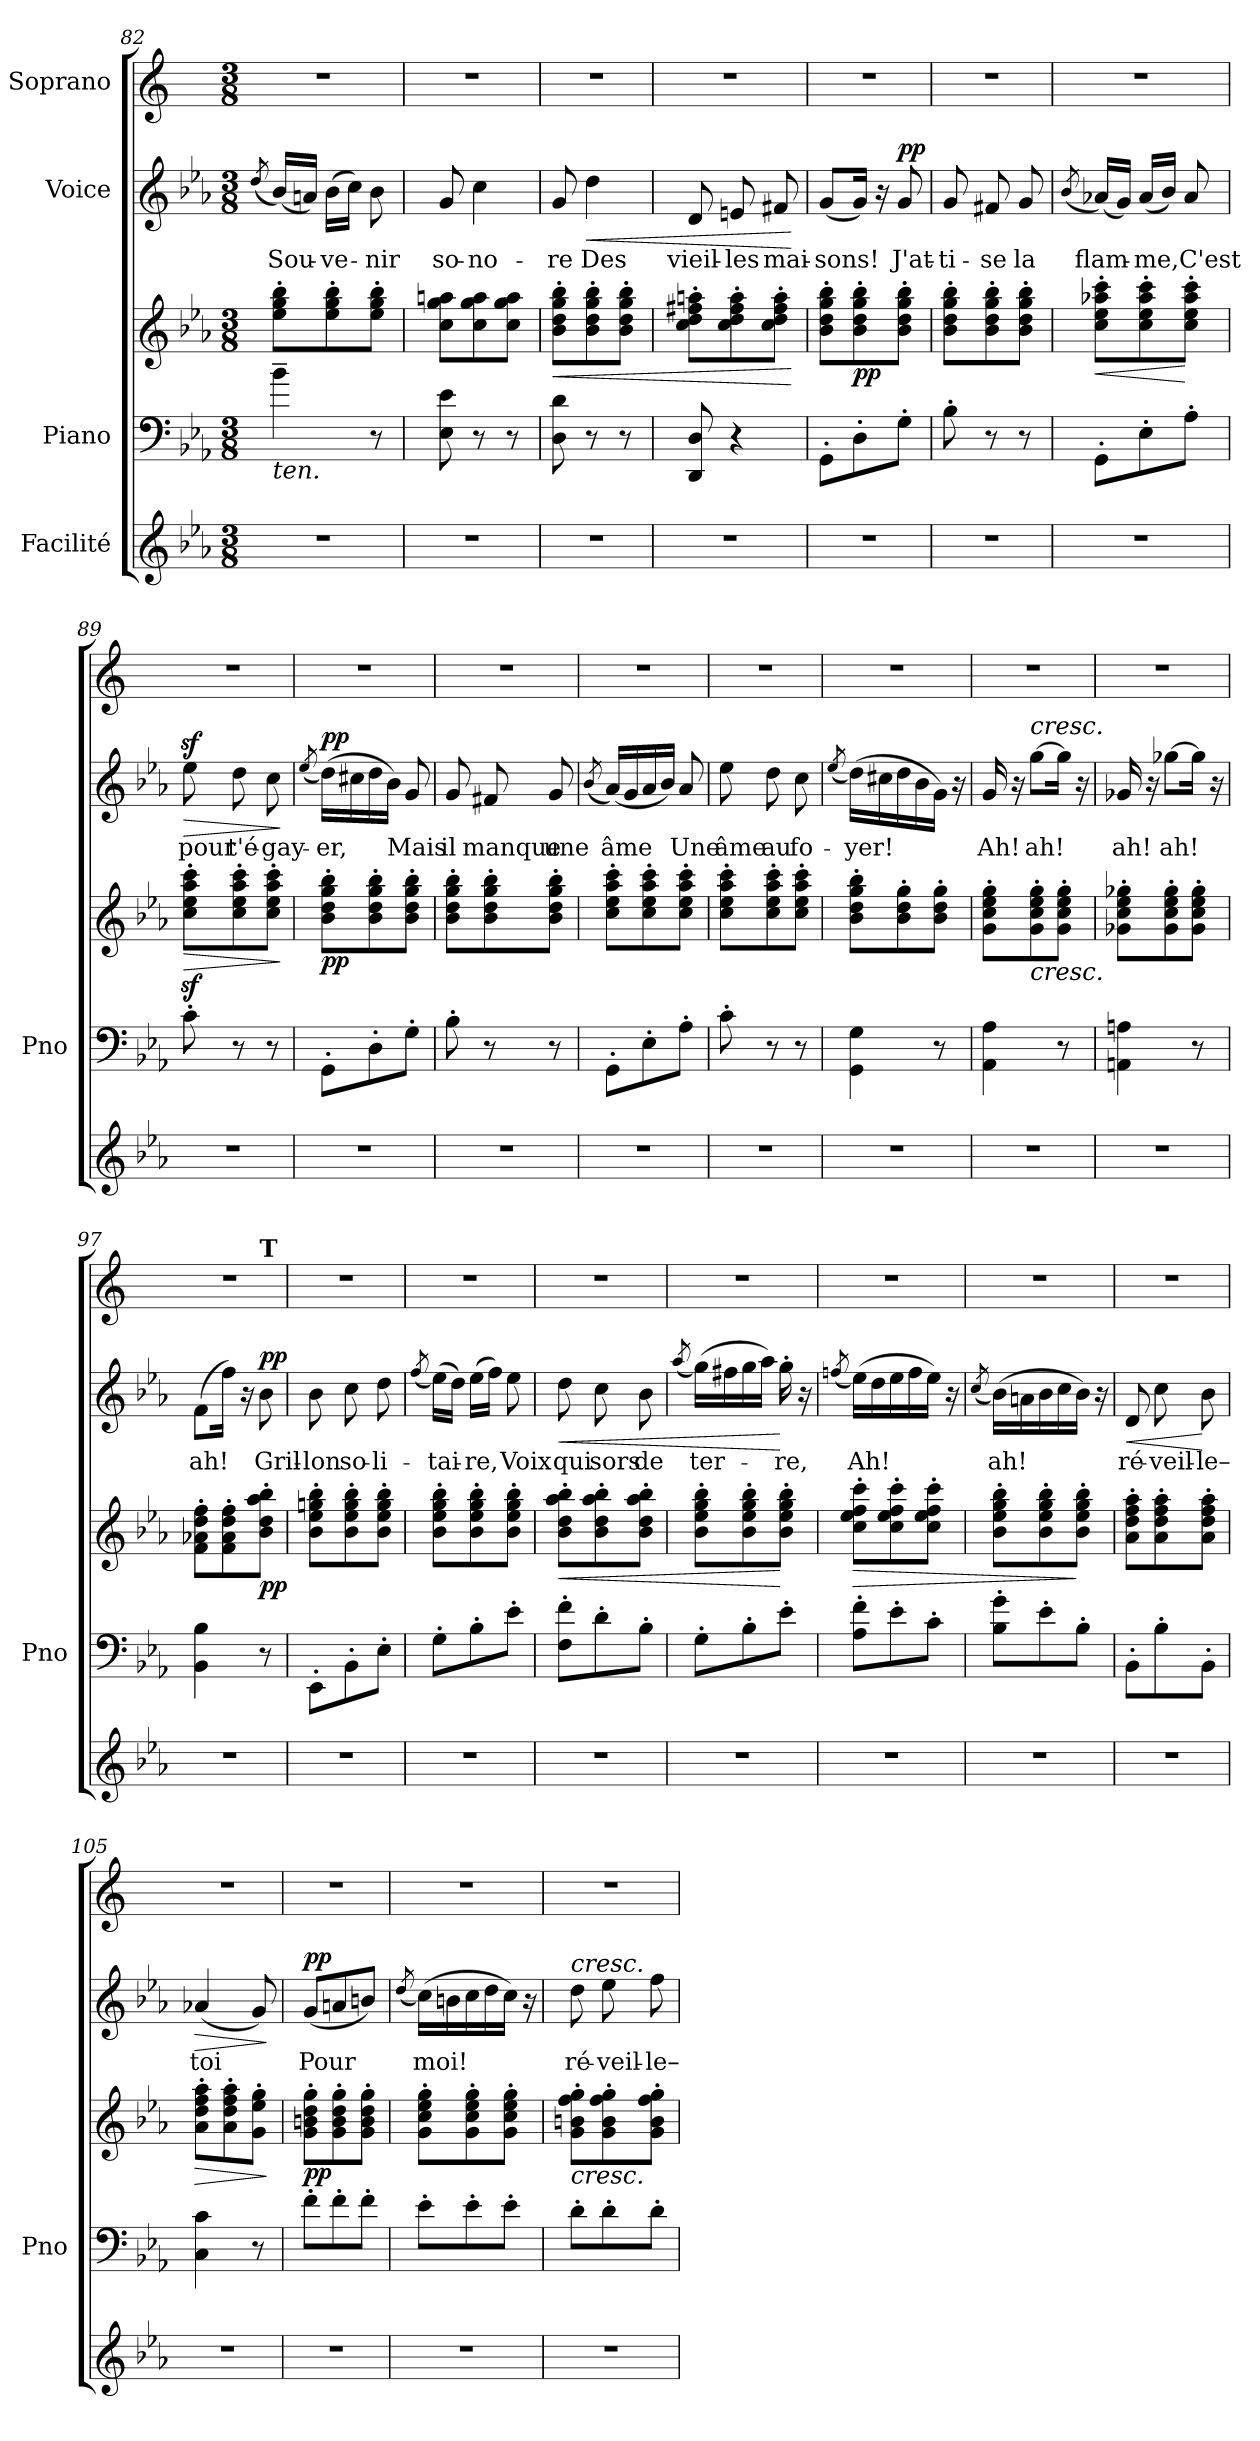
**kern	**kern	**kern	**dynam	**kern	**text	**dynam	**kern
*part4	*part3	*part3	*part3	*part2	*part2	*part2	*part1
*staff5	*staff4	*staff3	*staff3/4	*staff2	*staff2	*staff2	*staff1
*I"Facilité	*I"Piano	*	*	*I"Voice	*	*	*I"Soprano
*	*I'Pno	*	*	*	*	*	*
*clefG2	*clefF4	*clefG2	*	*clefG2	*	*	*clefG2
*k[b-e-a-]	*k[b-e-a-]	*k[b-e-a-]	*	*k[b-e-a-]	*	*	*k[]
*M3/8	*M3/8	*M3/8	*	*M3/8	*	*	*M3/8
=82	=82	=82	=82	=82	=82	=82	=82
.	.	.	.	(<8qdd/	.	.	.
!	!LO:TX:b:i:t=ten.	!	!	!	!	!	!
!	!	!	!	!	!LO:LY:b	!	!
4.r	4b-~\	8ee-\' 8gg\' 8bb-\'L	.	(<16b-/LL)	Sou-	.	4.r
.	.	.	.	16an/JJ)	.	.	.
!	!	!	!	!	!LO:LY:b	!	!
.	.	8ee-\' 8gg\' 8bb-\'	.	(>16b-\LL	-ve-	.	.
.	.	.	.	16cc\JJ)	.	.	.
!	!	!	!	!	!LO:LY:b	!	!
.	8r	8ee-\' 8gg\' 8bb-\'J	.	8b-\	-nir	.	.
!!LO:LB:g=z
=83	=83	=83	=83	=83	=83	=83	=83
!	!	!	!	!	!LO:LY:b	!	!
4.r	8E-\ 8e-\	8cc\ 8gg\ 8aan\L	.	8g/	so-	.	4.r
!	!	!	!	!	!LO:LY:b	!	!
.	8r	8cc\ 8gg\ 8aa\	.	4cc\	-no-	.	.
.	8r	8cc\ 8gg\ 8aa\J	.	.	.	.	.
=84	=84	=84	=84	=84	=84	=84	=84
!	!	!	!LO:HP:b	!	!LO:LY:b	!	!
4.r	8D\ 8d\	8b-\' 8dd\' 8gg\' 8bb-\'L	<	8g/	-re	.	4.r
!	!	!	!	!	!LO:LY:b	!LO:HP:b	!
.	8r	8b-\' 8dd\' 8gg\' 8bb-\'	.	4dd\	Des	<	.
.	8r	8b-\' 8dd\' 8gg\' 8bb-\'J	.	.	.	.	.
=85	=85	=85	=85	=85	=85	=85	=85
!	!	!	!	!	!LO:LY:b	!	!
4.r	8DD/ 8D/	8cc\' 8dd\' 8ff#X\' 8aan\'L	.	8d/	vieil-	.	4.r
!	!	!	!	!	!LO:LY:b	!	!
.	4r	8cc\' 8dd\' 8ff#\' 8aa\'	.	8en/	-les	.	.
!	!	!	!	!	!LO:LY:b	!	!
.	.	8cc\' 8dd\' 8ff#\' 8aa\'J	.	8f#X/	mai-	.	.
.	.	.	[	.	.	[	.
=86	=86	=86	=86	=86	=86	=86	=86
!	!	!	!	!	!LO:LY:b	!	!
4.r	8GG'\L	8b-\' 8dd\' 8gg\' 8bb-\'L	.	(<8g/L	-sons!	.	4.r
!	!	!	!LO:DY:b	!	!	!	!
.	8D'\	8b-\' 8dd\' 8gg\' 8bb-\'	pp	16g/Jk)	.	.	.
.	.	.	.	16r	.	.	.
!	!	!	!	!	!LO:LY:b	!LO:DY:a	!
.	8G'\J	8b-\' 8dd\' 8gg\' 8bb-\'J	.	8g/	J'at-	pp	.
=87	=87	=87	=87	=87	=87	=87	=87
!	!	!	!	!	!LO:LY:b	!	!
4.r	8B-'\	8b-\' 8dd\' 8gg\' 8bb-\'L	.	8g/	-ti-	.	4.r
!	!	!	!	!	!LO:LY:b	!	!
.	8r	8b-\' 8dd\' 8gg\' 8bb-\'	.	8f#X/	-se	.	.
!	!	!	!	!	!LO:LY:b	!	!
.	8r	8b-\' 8dd\' 8gg\' 8bb-\'J	.	8g/	la	.	.
=88	=88	=88	=88	=88	=88	=88	=88
.	.	.	.	(<8qb-/	.	.	.
!	!	!	!LO:HP:b	!	!LO:LY:b	!	!
4.r	8GG'\L	8cc\' 8ee-\' 8aa-X\' 8ccc\'L	<	(<16a-X/LL)	flam-	.	4.r
.	.	.	.	16g/JJ)	.	.	.
!	!	!	!	!	!LO:LY:b	!	!
.	8E-'\	8cc\' 8ee-\' 8aa-\' 8ccc\'	.	(<16a-/LL	-me,	.	.
.	.	.	.	16b-/JJ)	.	.	.
!	!	!	!	!	!LO:LY:b	!	!
.	8A-'\J	8cc\' 8ee-\' 8aa-\' 8ccc\'J	[	8a-/	C'est	.	.
!!LO:LB:g=z
=89	=89	=89	=89	=89	=89	=89	=89
!	!	!	!LO:HP:b	!	!LO:LY:b	!LO:HP:b	!
!	!	!	!LO:DY:n=1:b	!	!	!LO:DY:n=1:a	!
4.r	8c'\	8cc\z<' 8ee-\z<' 8aa-\z<' 8ccc\z<'L	> other-dynamics	8ee-z>\	pour	> other-dynamics	4.r
!	!	!	!	!	!LO:LY:b	!	!
.	8r	8cc\' 8ee-\' 8aa-\' 8ccc\'	.	8dd\	t'é-	.	.
!	!	!	!	!	!LO:LY:b	!	!
.	8r	8cc\' 8ee-\' 8aa-\' 8ccc\'J	.	8cc\	-gay-	.	.
.	.	.	]	.	.	]	.
=90	=90	=90	=90	=90	=90	=90	=90
.	.	.	.	(<8qee-/	.	.	.
!	!	!	!LO:DY:b	!	!LO:LY:b	!LO:DY:a	!
4.r	8GG'\L	8b-\' 8dd\' 8gg\' 8bb-\'L	pp	(>16dd\LL)	-er,	pp	4.r
.	.	.	.	16cc#X\	.	.	.
.	8D'\	8b-\' 8dd\' 8gg\' 8bb-\'	.	16dd\	.	.	.
.	.	.	.	16b-\JJ)	.	.	.
!	!	!	!	!	!LO:LY:b	!	!
.	8G'\J	8b-\' 8dd\' 8gg\' 8bb-\'J	.	8g/	Mais	.	.
=91	=91	=91	=91	=91	=91	=91	=91
!	!	!	!	!	!LO:LY:b	!	!
4.r	8B-'\	8b-\' 8dd\' 8gg\' 8bb-\'L	.	8g/	il	.	4.r
!	!	!	!	!	!LO:LY:b	!	!
.	8r	8b-\' 8dd\' 8gg\' 8bb-\'	.	8f#X/	manque	.	.
!	!	!	!	!	!LO:LY:b	!	!
.	8r	8b-\' 8dd\' 8gg\' 8bb-\'J	.	8g/	une	.	.
=92	=92	=92	=92	=92	=92	=92	=92
.	.	.	.	(<8qb-/	.	.	.
!	!	!	!	!	!LO:LY:b	!	!
4.r	8GG'\L	8cc\' 8ee-\' 8aa-\' 8ccc\'L	.	(<16a-/LL)	âme	.	4.r
.	.	.	.	16g/	.	.	.
.	8E-'\	8cc\' 8ee-\' 8aa-\' 8ccc\'	.	16a-/	.	.	.
.	.	.	.	16b-/JJ)	.	.	.
!	!	!	!	!	!LO:LY:b	!	!
.	8A-'\J	8cc\' 8ee-\' 8aa-\' 8ccc\'J	.	8a-/	Une	.	.
=93	=93	=93	=93	=93	=93	=93	=93
!	!	!	!	!	!LO:LY:b	!	!
4.r	8c'\	8cc\' 8ee-\' 8aa-\' 8ccc\'L	.	8ee-\	âme	.	4.r
!	!	!	!	!	!LO:LY:b	!	!
.	8r	8cc\' 8ee-\' 8aa-\' 8ccc\'	.	8dd\	au	.	.
!	!	!	!	!	!LO:LY:b	!	!
.	8r	8cc\' 8ee-\' 8aa-\' 8ccc\'J	.	8cc\	fo-	.	.
=94	=94	=94	=94	=94	=94	=94	=94
.	.	.	.	(<8qee-/	.	.	.
!	!	!	!	!	!LO:LY:b	!	!
4.r	4GG\ 4G\	8b-\' 8dd\' 8gg\' 8bb-\'L	.	(>16dd\LL)	-yer!	.	4.r
.	.	.	.	16cc#X\	.	.	.
.	.	8b-\' 8dd\' 8gg\'	.	16dd\	.	.	.
.	.	.	.	16b-\	.	.	.
.	8r	8b-\' 8dd\' 8gg\'J	.	16g\JJ)	.	.	.
.	.	.	.	16r	.	.	.
!!LO:LB:g=z
=95	=95	=95	=95	=95	=95	=95	=95
!	!	!	!	!	!LO:LY:b	!	!
4.r	4AA-\ 4A-\	8g\' 8cc\' 8ee-\' 8gg\'L	.	16g/	Ah!	.	4.r
.	.	.	.	16r	.	.	.
!	!	!	!	!LO:TX:a:i:t=cresc.	!	!	!
!	!	!LO:TX:b:i:t=cresc.	!	!	!	!	!
!	!	!	!	!	!LO:LY:b	!	!
.	.	8g\' 8cc\' 8ee-\' 8gg\'	.	[8gg\L	ah!	.	.
.	8r	8g\' 8cc\' 8ee-\' 8gg\'J	.	16gg\Jk]	.	.	.
.	.	.	.	16r	.	.	.
=96	=96	=96	=96	=96	=96	=96	=96
!	!	!	!	!	!LO:LY:b	!	!
4.r	4AAn\ 4An\	8g-X\' 8cc\' 8ee-\' 8gg-X\'L	.	16g-X/	ah!	.	4.r
.	.	.	.	16r	.	.	.
!	!	!	!	!	!LO:LY:b	!	!
.	.	8g-\' 8cc\' 8ee-\' 8gg-\'	.	[8gg-X\L	ah!	.	.
.	8r	8g-\' 8cc\' 8ee-\' 8gg-\'J	.	16gg-\Jk]	.	.	.
.	.	.	.	16r	.	.	.
=97	=97	=97	=97	=97	=97	=97	=97
!	!	!	!	!	!LO:LY:b	!	!
*	*	*	*	*	*	*	*^
4.r	4BB-\ 4B-\	8f\' 8a-X\' 8dd\' 8ff\'L	.	(>8f\L	ah!	.	4.r	4ryy
.	.	8f\' 8a-\' 8dd\' 8ff\'	.	16ff\Jk)	.	.	.	.
.	.	.	.	16r	.	.	.	.
!	!	!	!	!	!	!	!	!LO:TX:a:B:t=T
!	!	!	!LO:DY:b	!	!LO:LY:b	!LO:DY:a	!	!
.	8r	8b-\' 8dd\' 8aa-\' 8bb-\'J	pp	8b-\	Gril-	pp	.	8ryy
=98	=98	=98	=98	=98	=98	=98	=98	=98
!	!	!	!	!	!LO:LY:b	!	!	!
*	*	*	*	*	*	*	*v	*v
4.r	8EE-'\L	8b-\' 8ee-\' 8ggn\' 8bb-\'L	.	8b-\	-lon	.	4.r
!	!	!	!	!	!LO:LY:b	!	!
.	8BB-'\	8b-\' 8ee-\' 8gg\' 8bb-\'	.	8cc\	so-	.	.
!	!	!	!	!	!LO:LY:b	!	!
.	8E-'\J	8b-\' 8ee-\' 8gg\' 8bb-\'J	.	8dd\	-li-	.	.
=99	=99	=99	=99	=99	=99	=99	=99
.	.	.	.	(<8qff/	.	.	.
!	!	!	!	!	!LO:LY:b	!	!
4.r	8G'\L	8b-\' 8ee-\' 8gg\' 8bb-\'L	.	(>16ee-\LL)	tai-	.	4.r
.	.	.	.	16dd\JJ)	.	.	.
!	!	!	!	!	!LO:LY:b	!	!
.	8B-'\	8b-\' 8ee-\' 8gg\' 8bb-\'	.	(>16ee-\LL	-re,	.	.
.	.	.	.	16ff\JJ)	.	.	.
!	!	!	!	!	!LO:LY:b	!	!
.	8e-'\J	8b-\' 8ee-\' 8gg\' 8bb-\'J	.	8ee-\	Voix	.	.
=100	=100	=100	=100	=100	=100	=100	=100
!	!	!	!LO:HP:b	!	!LO:LY:b	!LO:HP:b	!
4.r	8F\' 8f\'L	8b-\' 8dd\' 8aa-\' 8bb-\'L	<	8dd\	qui	<	4.r
!	!	!	!	!	!LO:LY:b	!	!
.	8d'\	8b-\' 8dd\' 8aa-\' 8bb-\'	.	8cc\	sors	.	.
!	!	!	!	!	!LO:LY:b	!	!
.	8B-'\J	8b-\' 8dd\' 8aa-\' 8bb-\'J	.	8b-\	de	.	.
!!LO:PB:g=z
=101	=101	=101	=101	=101	=101	=101	=101
.	.	.	.	(<8qaa-/	.	.	.
!	!	!	!	!	!LO:LY:b	!	!
4.r	8G'\L	8b-\' 8ee-\' 8gg\' 8bb-\'L	.	(>16gg\LL)	ter-	.	4.r
.	.	.	.	16ff#X\	.	.	.
.	8B-'\	8b-\' 8ee-\' 8gg\' 8bb-\'	.	16gg\	.	.	.
.	.	.	.	16aa-\JJ)	.	.	.
!	!	!	!	!	!LO:LY:b	!	!
.	8e-'\J	8b-\' 8ee-\' 8gg\' 8bb-\'J	[	16gg'\	-re,	[	.
.	.	.	.	16r	.	.	.
=102	=102	=102	=102	=102	=102	=102	=102
.	.	.	.	(<8qffn/	.	.	.
!	!	!	!LO:HP:b	!	!LO:LY:b	!	!
4.r	8A-\' 8f\'L	8cc\' 8ee-\' 8ff\' 8ccc\'L	>	(>16ee-\LL)	Ah!	.	4.r
.	.	.	.	16dd\	.	.	.
.	8e-'\	8cc\' 8ee-\' 8ff\' 8ccc\'	.	16ee-\	.	.	.
.	.	.	.	16ff\	.	.	.
.	8c'\J	8cc\' 8ee-\' 8ff\' 8ccc\'J	.	16ee-\JJ)	.	.	.
.	.	.	.	16r	.	.	.
=103	=103	=103	=103	=103	=103	=103	=103
.	.	.	.	(<8qcc/	.	.	.
!	!	!	!	!	!LO:LY:b	!	!
4.r	8B-\' 8g\'L	8b-\' 8ee-\' 8gg\' 8bb-\'L	.	(>16b-\LL)	-ah!	.	4.r
.	.	.	.	16an\	.	.	.
.	8e-'\	8b-\' 8ee-\' 8gg\' 8bb-\'	.	16b-\	.	.	.
.	.	.	.	16cc\	.	.	.
.	8B-'\J	8b-\' 8ee-\' 8gg\' 8bb-\'J	]	16b-\JJ)	.	.	.
.	.	.	.	16r	.	.	.
=104	=104	=104	=104	=104	=104	=104	=104
!	!	!	!	!	!LO:LY:b	!LO:HP:b	!
4.r	8BB-'\L	8a-\' 8dd\' 8ff\' 8aa-\'L	.	8d/	ré-	<	4.r
!	!	!	!	!	!LO:LY:b	!	!
.	8B-'\	8a-\' 8dd\' 8ff\' 8aa-\'	.	8cc\	-veil-	.	.
!	!	!	!	!	!LO:LY:b	!	!
.	8BB-'\J	8a-\' 8dd\' 8ff\' 8aa-\'J	.	8b-\	-le–	[	.
=105	=105	=105	=105	=105	=105	=105	=105
!	!	!	!LO:HP:b	!	!LO:LY:b	!LO:HP:b	!
4.r	4C\ 4c\	8a-\' 8dd\' 8ff\' 8aa-\'L	>	(<4a-X/	toi	>	4.r
.	.	8a-\' 8dd\' 8ff\' 8aa-\'	.	.	.	.	.
.	8r	8g\' 8ee-\' 8gg\'J	.	8g/)	.	.	.
.	.	.	]	.	.	]	.
=106	=106	=106	=106	=106	=106	=106	=106
!	!	!	!LO:DY:b	!	!LO:LY:b	!LO:DY:a	!
4.r	8f'\L	8g\' 8bn\' 8dd\' 8gg\'L	pp	(<8g/L	Pour	pp	4.r
.	8f'\	8g\' 8b\' 8dd\' 8gg\'	.	8an/	.	.	.
.	8f'\J	8g\' 8b\' 8dd\' 8gg\'J	.	8bn/J)	.	.	.
!!LO:LB:g=z
=107	=107	=107	=107	=107	=107	=107	=107
.	.	.	.	(<8qdd/	.	.	.
!	!	!	!	!	!LO:LY:b	!	!
4.r	8e-'\L	8g\' 8cc\' 8ee-\' 8gg\'L	.	(>16cc\LL)	moi!	.	4.r
.	.	.	.	16bn\	.	.	.
.	8e-'\	8g\' 8cc\' 8ee-\' 8gg\'	.	16cc\	.	.	.
.	.	.	.	16dd\	.	.	.
.	8e-'\J	8g\' 8cc\' 8ee-\' 8gg\'J	.	16cc\JJ)	.	.	.
.	.	.	.	16r	.	.	.
=108	=108	=108	=108	=108	=108	=108	=108
!	!	!	!	!LO:TX:a:i:t=cresc.	!	!	!
!	!	!LO:TX:b:i:t=cresc.	!	!	!	!	!
!	!	!	!	!	!LO:LY:b	!	!
4.r	8d'\L	8g\' 8bn\' 8ff\' 8gg\'L	.	8dd\	ré-	.	4.r
!	!	!	!	!	!LO:LY:b	!	!
.	8d'\	8g\' 8b\' 8ff\' 8gg\'	.	8ee-\	-veil-	.	.
!	!	!	!	!	!LO:LY:b	!	!
.	8d'\J	8g\' 8b\' 8ff\' 8gg\'J	.	8ff\	-le–	.	.
=	=	=	=	=	=	=	=
*-	*-	*-	*-	*-	*-	*-	*-
